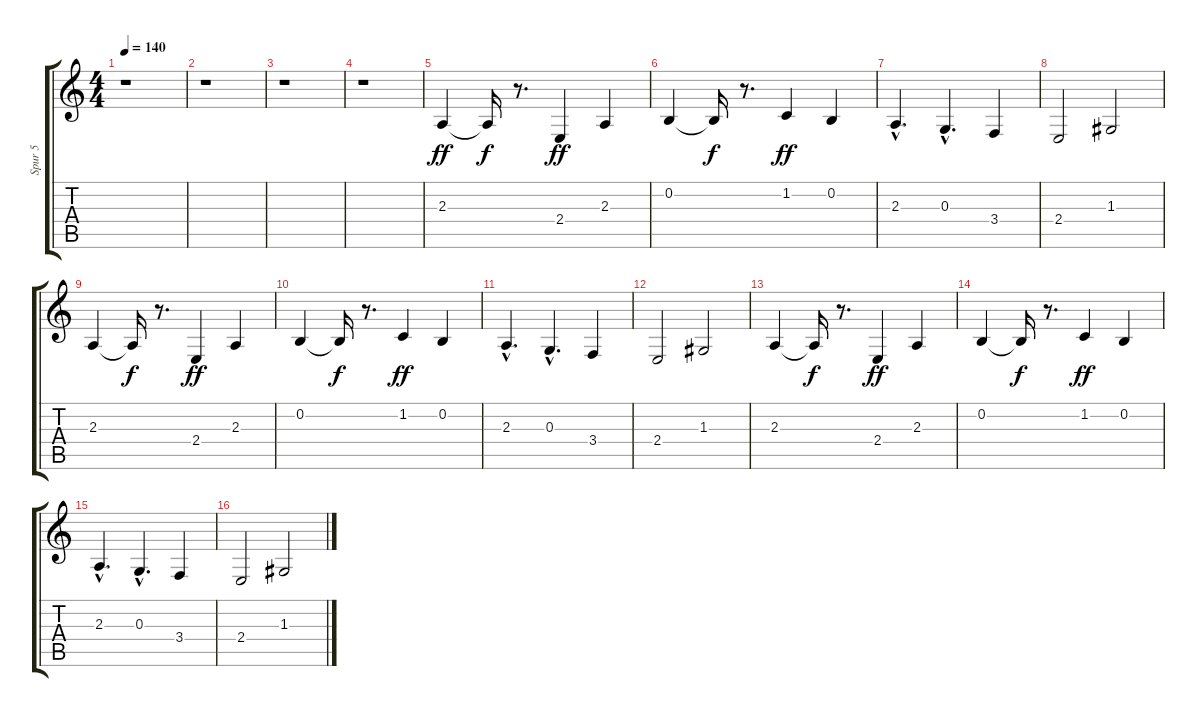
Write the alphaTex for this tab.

\track ("Spur 5" "Spur 5") {instrument clavinet}
\staff {score tabs}
\tuning (E4 B3 G3 D3 A2 E2) {hide}
\ts (4 4)
\tempo 140
\clef g2
\ks c
r.1{dy f} |
r.1 |
r.1 |
r.1 |
2.3.4{dy ff} 2.3{t}.16{dy f} r.8{d} 2.4.4{dy ff} 2.3.4 |
0.2.4 0.2{t}.16{dy f} r.8{d} 1.2.4{dy ff} 0.2.4 |
2.3{hac}.4{d} 0.3{hac}.4{d} 3.4.4 |
2.4.2 1.3.2 |
2.3.4 2.3{t}.16{dy f} r.8{d} 2.4.4{dy ff} 2.3.4 |
0.2.4 0.2{t}.16{dy f} r.8{d} 1.2.4{dy ff} 0.2.4 |
2.3{hac}.4{d} 0.3{hac}.4{d} 3.4.4 |
2.4.2 1.3.2 |
2.3.4 2.3{t}.16{dy f} r.8{d} 2.4.4{dy ff} 2.3.4 |
0.2.4 0.2{t}.16{dy f} r.8{d} 1.2.4{dy ff} 0.2.4 |
2.3{hac}.4{d} 0.3{hac}.4{d} 3.4.4 |
2.4.2 1.3.2
